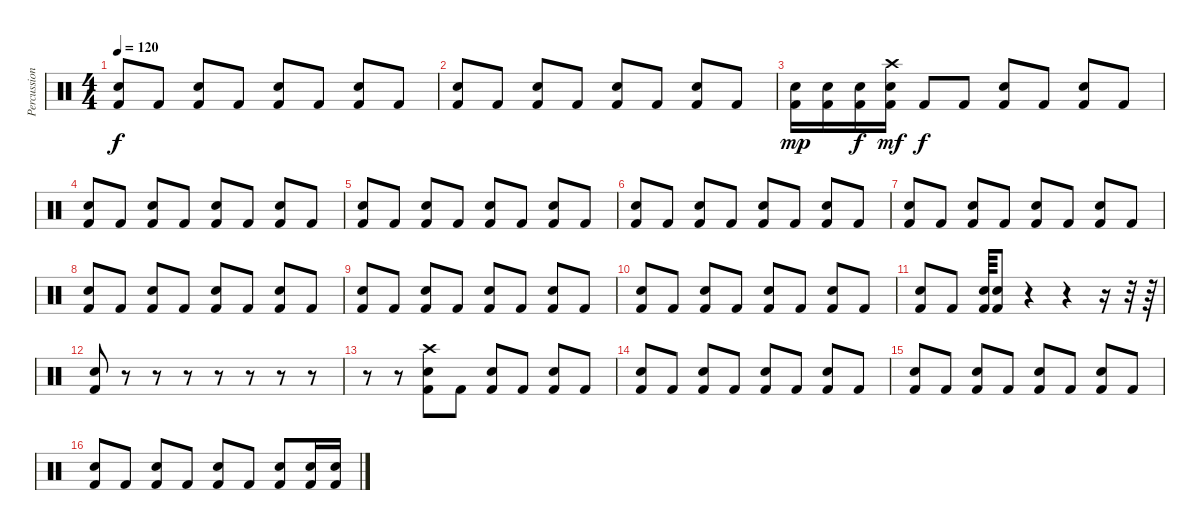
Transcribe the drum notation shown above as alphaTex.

\track ("Percussioni" "Percussion") {instrument percussion}
\staff {score}
\articulation defaults
\ts (4 4)
\tempo 120
\clef neutral
\ks c
("Electric Snare (hit)" "Kick (hit) 2").8{dy f} "Kick (hit) 2".8 ("Electric Snare (hit)" "Kick (hit) 2").8 "Kick (hit) 2".8 ("Electric Snare (hit)" "Kick (hit) 2").8 "Kick (hit) 2".8 ("Electric Snare (hit)" "Kick (hit) 2").8 "Kick (hit) 2".8 |
("Electric Snare (hit)" "Kick (hit) 2").8 "Kick (hit) 2".8 ("Electric Snare (hit)" "Kick (hit) 2").8 "Kick (hit) 2".8 ("Electric Snare (hit)" "Kick (hit) 2").8 "Kick (hit) 2".8 ("Electric Snare (hit)" "Kick (hit) 2").8 "Kick (hit) 2".8 |
("Electric Snare (hit)" "Kick (hit) 2").16{dy mp} ("Electric Snare (hit)" "Kick (hit) 2").16 ("Electric Snare (hit)" "Kick (hit) 2").16{dy f} ("Crash high (hit)" "Electric Snare (hit)" "Kick (hit) 2").16{dy mf} "Kick (hit) 2".8{dy f} "Kick (hit) 2".8 ("Electric Snare (hit)" "Kick (hit) 2").8 "Kick (hit) 2".8 ("Electric Snare (hit)" "Kick (hit) 2").8 "Kick (hit) 2".8 |
("Electric Snare (hit)" "Kick (hit) 2").8 "Kick (hit) 2".8 ("Electric Snare (hit)" "Kick (hit) 2").8 "Kick (hit) 2".8 ("Electric Snare (hit)" "Kick (hit) 2").8 "Kick (hit) 2".8 ("Electric Snare (hit)" "Kick (hit) 2").8 "Kick (hit) 2".8 |
("Electric Snare (hit)" "Kick (hit) 2").8 "Kick (hit) 2".8 ("Electric Snare (hit)" "Kick (hit) 2").8 "Kick (hit) 2".8 ("Electric Snare (hit)" "Kick (hit) 2").8 "Kick (hit) 2".8 ("Electric Snare (hit)" "Kick (hit) 2").8 "Kick (hit) 2".8 |
("Electric Snare (hit)" "Kick (hit) 2").8 "Kick (hit) 2".8 ("Electric Snare (hit)" "Kick (hit) 2").8 "Kick (hit) 2".8 ("Electric Snare (hit)" "Kick (hit) 2").8 "Kick (hit) 2".8 ("Electric Snare (hit)" "Kick (hit) 2").8 "Kick (hit) 2".8 |
("Electric Snare (hit)" "Kick (hit) 2").8 "Kick (hit) 2".8 ("Electric Snare (hit)" "Kick (hit) 2").8 "Kick (hit) 2".8 ("Electric Snare (hit)" "Kick (hit) 2").8 "Kick (hit) 2".8 ("Electric Snare (hit)" "Kick (hit) 2").8 "Kick (hit) 2".8 |
("Electric Snare (hit)" "Kick (hit) 2").8 "Kick (hit) 2".8 ("Electric Snare (hit)" "Kick (hit) 2").8 "Kick (hit) 2".8 ("Electric Snare (hit)" "Kick (hit) 2").8 "Kick (hit) 2".8 ("Electric Snare (hit)" "Kick (hit) 2").8 "Kick (hit) 2".8 |
("Electric Snare (hit)" "Kick (hit) 2").8 "Kick (hit) 2".8 ("Electric Snare (hit)" "Kick (hit) 2").8 "Kick (hit) 2".8 ("Electric Snare (hit)" "Kick (hit) 2").8 "Kick (hit) 2".8 ("Electric Snare (hit)" "Kick (hit) 2").8 "Kick (hit) 2".8 |
("Electric Snare (hit)" "Kick (hit) 2").8 "Kick (hit) 2".8 ("Electric Snare (hit)" "Kick (hit) 2").8 "Kick (hit) 2".8 ("Electric Snare (hit)" "Kick (hit) 2").8 "Kick (hit) 2".8 ("Electric Snare (hit)" "Kick (hit) 2").8 "Kick (hit) 2".8 |
("Electric Snare (hit)" "Kick (hit) 2").8 "Kick (hit) 2".8 ("Electric Snare (hit)" "Kick (hit) 2").64 ("Electric Snare (hit)" "Kick (hit) 2").8 r.4 r.4 r.16 r.32 r.64 |
("Electric Snare (hit)" "Kick (hit) 2").8 r.8 r.8 r.8 r.8 r.8 r.8 r.8 |
r.8 r.8 ("Crash high (hit)" "Electric Snare (hit)" "Kick (hit) 2").8 "Kick (hit) 2".8 ("Electric Snare (hit)" "Kick (hit) 2").8 "Kick (hit) 2".8 ("Electric Snare (hit)" "Kick (hit) 2").8 "Kick (hit) 2".8 |
("Electric Snare (hit)" "Kick (hit) 2").8 "Kick (hit) 2".8 ("Electric Snare (hit)" "Kick (hit) 2").8 "Kick (hit) 2".8 ("Electric Snare (hit)" "Kick (hit) 2").8 "Kick (hit) 2".8 ("Electric Snare (hit)" "Kick (hit) 2").8 "Kick (hit) 2".8 |
("Electric Snare (hit)" "Kick (hit) 2").8 "Kick (hit) 2".8 ("Electric Snare (hit)" "Kick (hit) 2").8 "Kick (hit) 2".8 ("Electric Snare (hit)" "Kick (hit) 2").8 "Kick (hit) 2".8 ("Electric Snare (hit)" "Kick (hit) 2").8 "Kick (hit) 2".8 |
("Electric Snare (hit)" "Kick (hit) 2").8 "Kick (hit) 2".8 ("Electric Snare (hit)" "Kick (hit) 2").8 "Kick (hit) 2".8 ("Electric Snare (hit)" "Kick (hit) 2").8 "Kick (hit) 2".8 ("Electric Snare (hit)" "Kick (hit) 2").8 ("Electric Snare (hit)" "Kick (hit) 2").16 ("Electric Snare (hit)" "Kick (hit) 2").16
